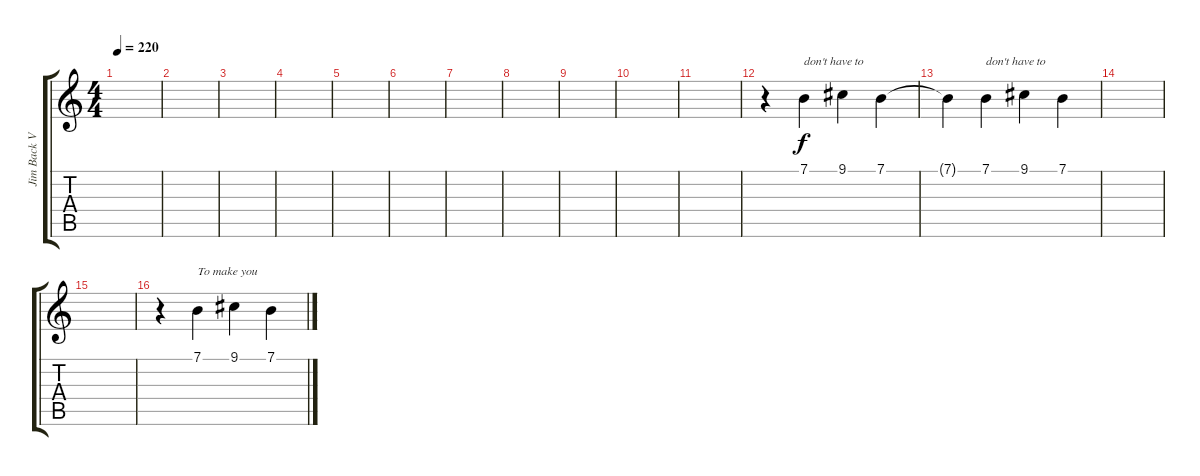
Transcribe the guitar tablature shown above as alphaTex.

\track ("Jim Back Vocals" "Jim Back V") {instrument altosax}
\staff {score tabs}
\tuning (E4 B3 G3 D3 A2 E2) {hide}
\ts (4 4)
\tempo 220
\clef g2
\ks c
|
|
|
|
|
|
|
|
|
|
|
r.4 7.1.4{txt "don't have to"} 9.1.4 7.1.4 |
7.1{t}.4 7.1.4{txt "don't have to"} 9.1.4 7.1.4 |
|
|
r.4 7.1.4{txt "To make you"} 9.1.4 7.1.4
